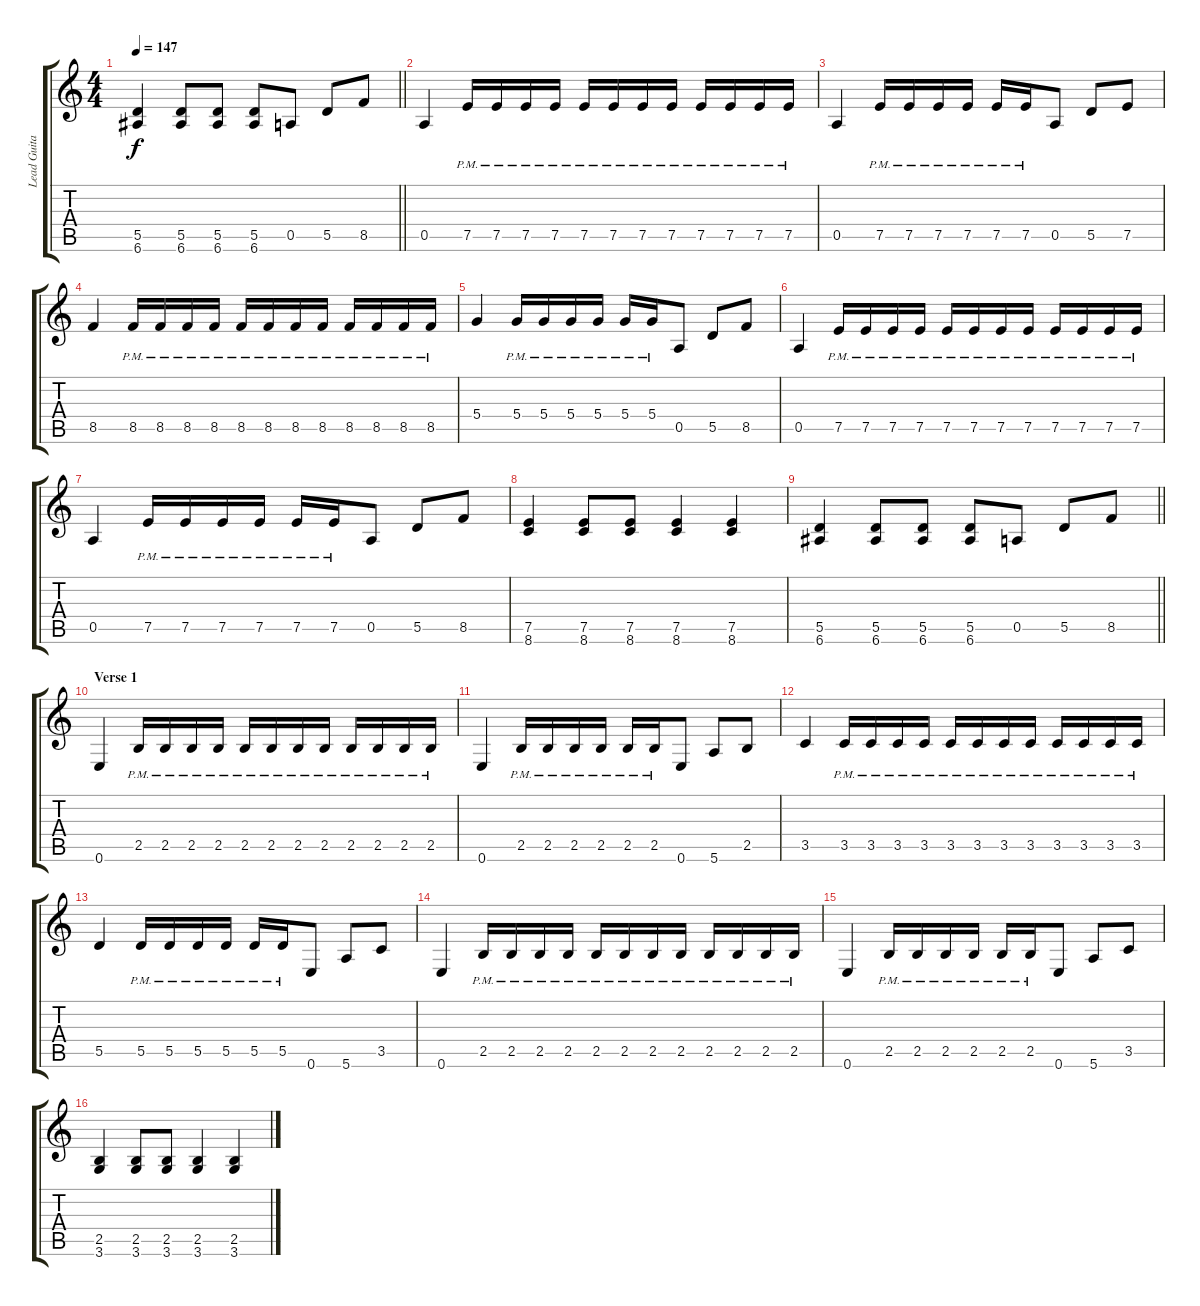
\track ("Lead Guitar" "Lead Guita") {instrument distortionguitar}
\staff {score tabs}
\tuning (E4 B3 G3 D3 A2 E2) {hide}
\ts (4 4)
\tempo 147
\clef g2
\barLineRight lightlight
\ks c
(5.5 6.6).4{dy f} (5.5 6.6).8 (5.5 6.6).8 (5.5 6.6).8 0.5.8 5.5.8 8.5.8 |
0.5.4 7.5{pm}.16 7.5{pm}.16 7.5{pm}.16 7.5{pm}.16 7.5{pm}.16 7.5{pm}.16 7.5{pm}.16 7.5{pm}.16 7.5{pm}.16 7.5{pm}.16 7.5{pm}.16 7.5{pm}.16 |
0.5.4 7.5{pm}.16 7.5{pm}.16 7.5{pm}.16 7.5{pm}.16 7.5{pm}.16 7.5{pm}.16 0.5.8 5.5.8 7.5.8 |
8.5.4 8.5{pm}.16 8.5{pm}.16 8.5{pm}.16 8.5{pm}.16 8.5{pm}.16 8.5{pm}.16 8.5{pm}.16 8.5{pm}.16 8.5{pm}.16 8.5{pm}.16 8.5{pm}.16 8.5{pm}.16 |
5.4.4 5.4{pm}.16 5.4{pm}.16 5.4{pm}.16 5.4{pm}.16 5.4{pm}.16 5.4{pm}.16 0.5.8 5.5.8 8.5.8 |
0.5.4 7.5{pm}.16 7.5{pm}.16 7.5{pm}.16 7.5{pm}.16 7.5{pm}.16 7.5{pm}.16 7.5{pm}.16 7.5{pm}.16 7.5{pm}.16 7.5{pm}.16 7.5{pm}.16 7.5{pm}.16 |
0.5.4 7.5{pm}.16 7.5{pm}.16 7.5{pm}.16 7.5{pm}.16 7.5{pm}.16 7.5{pm}.16 0.5.8 5.5.8 8.5.8 |
(7.5 8.6).4 (7.5 8.6).8 (7.5 8.6).8 (7.5 8.6).4 (7.5 8.6).4 |
\barLineRight lightlight
(5.5 6.6).4 (5.5 6.6).8 (5.5 6.6).8 (5.5 6.6).8 0.5.8 5.5.8 8.5.8 |
\section ("" "Verse 1")
0.6.4 2.5{pm}.16 2.5{pm}.16 2.5{pm}.16 2.5{pm}.16 2.5{pm}.16 2.5{pm}.16 2.5{pm}.16 2.5{pm}.16 2.5{pm}.16 2.5{pm}.16 2.5{pm}.16 2.5{pm}.16 |
0.6.4 2.5{pm}.16 2.5{pm}.16 2.5{pm}.16 2.5{pm}.16 2.5{pm}.16 2.5{pm}.16 0.6.8 5.6.8 2.5.8 |
3.5.4 3.5{pm}.16 3.5{pm}.16 3.5{pm}.16 3.5{pm}.16 3.5{pm}.16 3.5{pm}.16 3.5{pm}.16 3.5{pm}.16 3.5{pm}.16 3.5{pm}.16 3.5{pm}.16 3.5{pm}.16 |
5.5.4 5.5{pm}.16 5.5{pm}.16 5.5{pm}.16 5.5{pm}.16 5.5{pm}.16 5.5{pm}.16 0.6.8 5.6.8 3.5.8 |
0.6.4 2.5{pm}.16 2.5{pm}.16 2.5{pm}.16 2.5{pm}.16 2.5{pm}.16 2.5{pm}.16 2.5{pm}.16 2.5{pm}.16 2.5{pm}.16 2.5{pm}.16 2.5{pm}.16 2.5{pm}.16 |
0.6.4 2.5{pm}.16 2.5{pm}.16 2.5{pm}.16 2.5{pm}.16 2.5{pm}.16 2.5{pm}.16 0.6.8 5.6.8 3.5.8 |
(2.5 3.6).4 (2.5 3.6).8 (2.5 3.6).8 (2.5 3.6).4 (2.5 3.6).4
